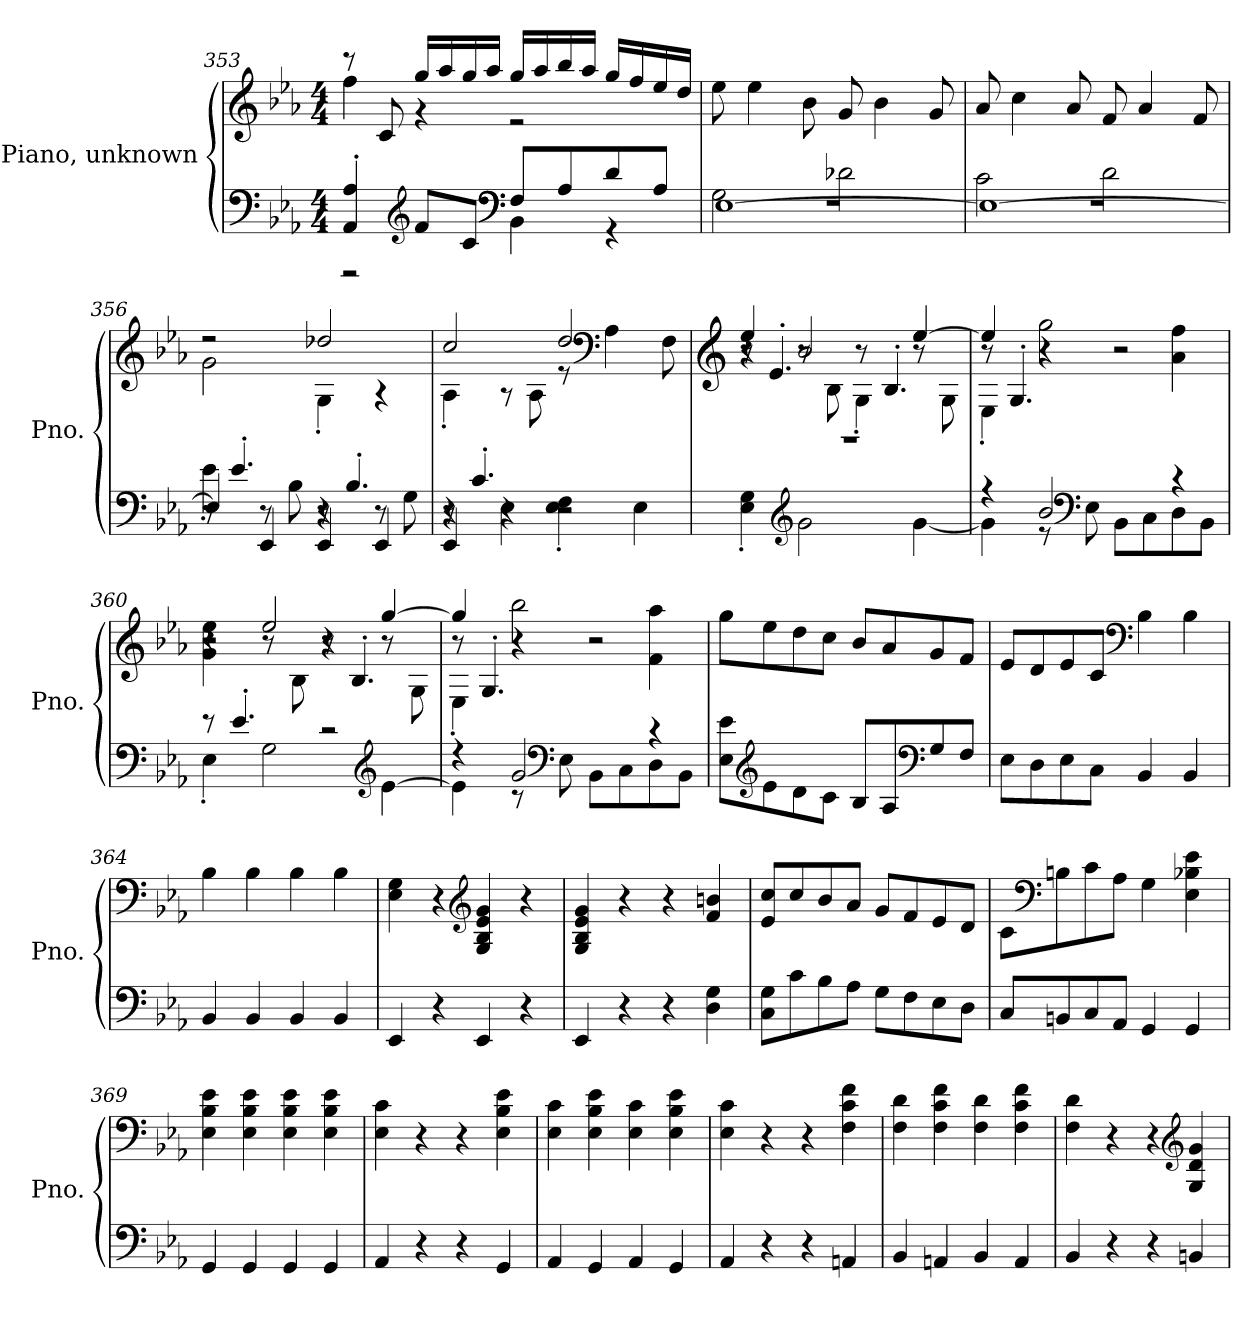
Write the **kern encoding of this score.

**kern	**kern
*part1	*part1
*staff2	*staff1
*I"Piano, unknown	*
*I'Pno.	*
*clefF4	*clefG2
*k[b-e-a-]	*k[b-e-a-]
*M4/4	*M4/4
=353	=353
*^	*^
4AA-/' 4A-/'	2r	8r	4ff\
.	.	8c/	.
*clefG2	*	*	*
8f/L	.	16gg/LL	4r
.	.	16aa-/	.
8c/J	.	16gg/	.
.	.	16aa-/JJ	.
*clefF4	*	*	*
8F/L	4BB-\	16gg/LL	2r
.	.	16aa-/	.
8A-/	.	16bb-/	.
.	.	16aa-/JJ	.
8d/	4r	16gg/LL	.
.	.	16ff/	.
8A-/J	.	16ee-/	.
.	.	16dd/JJ	.
*	*	*v	*v
!!LO:LB:g=z
=354	=354	=354
*	*^	*
1r	2G\	[1E-	8ee-\
.	.	.	4ee-\
.	.	.	8b-\
.	2d-X\	.	8g/
.	.	.	4b-\
.	.	.	8g/
=355	=355	=355	=355
1r	2c\	1E-_	8a-/
.	.	.	4cc\
.	.	.	8a-/
.	2d\	.	8f/
.	.	.	4a-/
.	.	.	8f/
=356	=356	=356	=356
*	*	*	*^
8r	4e-'\	4E-/]	2r	2g\
4.e-'/	.	.	.	.
.	8r	4EE-/	.	.
.	8B-\	.	.	.
8r	4r	4EE-/	2dd-X/	4G'\
4.B-'/	.	.	.	.
.	8r	4EE-/	.	4r
.	8G\	.	.	.
=357	=357	=357	=357	=357
8r	4r	4EE-/	2cc/	4A-'\
4.c'/	.	.	.	.
.	4E-\	4r	.	8r
.	.	.	.	8A-\
2r	4E-\' 4F\'	2r	2dd/	8r
*	*	*	*clefF4	*
.	.	.	.	4A-\
.	4E-\	.	.	.
.	.	.	.	8F\
*v	*v	*v	*	*
*	*v	*v
!!LO:LB:g=z
=358	=358
*	*clefG2
*^	*^
*	*	*	*^
1r	4E-\' 4G\'	4ee-/	4r	8r
.	.	.	.	4.e-'/
*clefG2	*	*	*	*
.	2g\	2b-/	8r	.
.	.	.	8B-\	.
.	.	.	4G'\	8r
.	.	.	.	4.B-'/
.	[4g\	[4ee-/	8r	.
.	.	.	8G\	.
=359	=359	=359	=359	=359
4r	4g\]	4ee-/]	4E-'\	8r
.	.	.	.	4.G'/
2b-/	8r	4r	2gg\	.
*clefF4	*	*	*	*
.	8E-\	.	.	.
.	8BB-\L	2r	.	2r
.	8C\	.	.	.
4r	8D\	.	4a-\ 4ff\	.
.	8BB-\J	.	.	.
=360	=360	=360	=360	=360
8r	4E-'\	4r	4g\ 4ee-\	2r
4.e-'/	.	.	.	.
.	2G\	2ee-/	8r	.
.	.	.	8B-\	.
2r	.	.	4r	8r
.	.	.	.	4.B-'/
*clefG2	*	*	*	*
.	[4e-\	[4gg/	8r	.
.	.	.	8G\	.
=361	=361	=361	=361	=361
4r	4e-\]	4gg/]	4E-'\	8r
.	.	.	.	4.G'/
2g/	8r	4r	2bb-\	.
*clefF4	*	*	*	*
.	8E-\	.	.	.
.	8BB-\L	2r	.	2r
.	8C\	.	.	.
4r	8D\	.	4f\ 4aa-\	.
.	8BB-\J	.	.	.
*v	*v	*	*	*
*	*v	*v	*v
!!LO:PB:g=z
=362	=362
8E-\ 8e-\L	8gg\L
*clefG2	*
8e-\	8ee-\
8d\	8dd\
8c\J	8cc\J
8B-/L	8b-/L
8A-/	8a-/
*clefF4	*
8G/	8g/
8F/J	8f/J
=363	=363
8E-\L	8e-/L
8D\	8d/
8E-\	8e-/
8C\J	8c/J
*	*clefF4
4BB-/	4B-\
4BB-/	4B-\
=364	=364
4BB-/	4B-\
4BB-/	4B-\
4BB-/	4B-\
4BB-/	4B-\
=365	=365
4EE-/	4E-\ 4G\
4r	4r
*	*clefG2
4EE-/	4G/ 4B-/ 4e-/ 4g/
4r	4r
=366	=366
4EE-/	4G/ 4B-/ 4e-/ 4g/
4r	4r
4r	4r
4D\ 4G\	4f/ 4bn/
!!LO:LB:g=z
=367	=367
8C\ 8G\L	8e-/ 8cc/L
8c\	8cc/
8B-\	8b-/
8A-\J	8a-/J
8G\L	8g/L
8F\	8f/
8E-\	8e-/
8D\J	8d/J
=368	=368
8C/L	8c\L
*	*clefF4
8BBn/	8Bn\
8C/	8c\
8AA-/J	8A-\J
4GG/	4G\
4GG/	4E-\ 4B-X\ 4e-\
=369	=369
4GG/	4E-\ 4B-\ 4e-\
4GG/	4E-\ 4B-\ 4e-\
4GG/	4E-\ 4B-\ 4e-\
4GG/	4E-\ 4B-\ 4e-\
=370	=370
4AA-/	4E-\ 4c\
4r	4r
4r	4r
4GG/	4E-\ 4B-\ 4e-\
=371	=371
4AA-/	4E-\ 4c\
4GG/	4E-\ 4B-\ 4e-\
4AA-/	4E-\ 4c\
4GG/	4E-\ 4B-\ 4e-\
=372	=372
4AA-/	4E-\ 4c\
4r	4r
4r	4r
4AAn/	4F\ 4c\ 4f\
!!LO:LB:g=z
=373	=373
4BB-/	4F\ 4d\
4AAn/	4F\ 4c\ 4f\
4BB-/	4F\ 4d\
4AA/	4F\ 4c\ 4f\
=374	=374
4BB-/	4F\ 4d\
4r	4r
4r	4r
*	*clefG2
4BBn/	4G/ 4d/ 4g/
=	=
*-	*-
